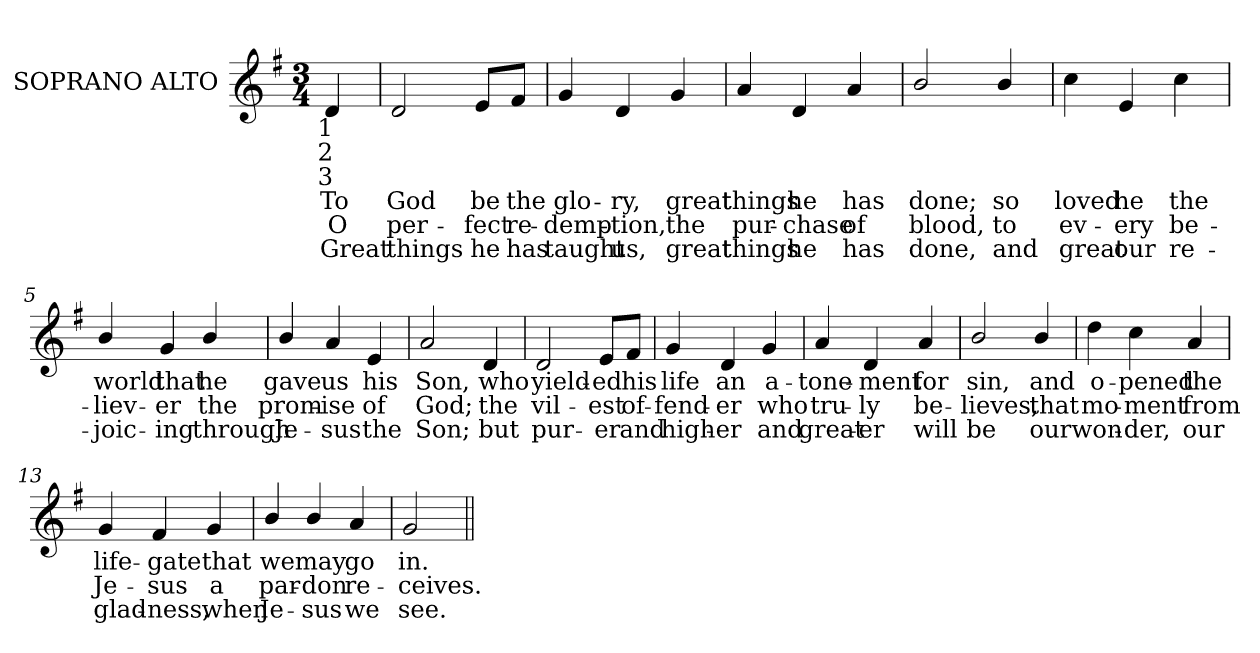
**kern	**text	**text	**text
*part1	*part1	*part1	*part1
*staff1	*staff1	*staff1	*staff1
*I"SOPRANO ALTO	*	*	*
*I'S. A.	*	*	*
!!LO:PB:g=z
*clefG2	*	*	*
*k[f#]	*	*	*
*G:	*	*	*
*M3/4	*	*	*
=	=	=	=
!LO:TX:b:cj:t=1	!	!	!
!LO:TX:b:cj:t=2	!	!	!
!LO:TX:b:cj:t=3	!	!	!
!	!LO:LY:b:color=#000000	!LO:LY:b:color=#000000	!LO:LY:b:color=#000000
4di/	To	O	Great
=	=	=	=
!	!LO:LY:b:color=#000000	!LO:LY:b:color=#000000	!LO:LY:b:color=#000000
2di/	God	per-	things
!	!LO:LY:b:color=#000000	!LO:LY:b:color=#000000	!LO:LY:b:color=#000000
8ei/L	be	-fect	he
!	!LO:LY:b:color=#000000	!LO:LY:b:color=#000000	!LO:LY:b:color=#000000
8f#i/J	the	re-	has
=1	=1	=1	=1
!	!LO:LY:b:color=#000000	!LO:LY:b:color=#000000	!LO:LY:b:color=#000000
4gi/	glo-	-demp-	taught
!	!LO:LY:b:color=#000000	!LO:LY:b:color=#000000	!LO:LY:b:color=#000000
4di/	-ry,	-tion,	us,
!	!LO:LY:b:color=#000000	!LO:LY:b:color=#000000	!LO:LY:b:color=#000000
4gi/	great	the	great
=2	=2	=2	=2
!	!LO:LY:b:color=#000000	!LO:LY:b:color=#000000	!LO:LY:b:color=#000000
4ai/	things	pur-	things
!	!LO:LY:b:color=#000000	!LO:LY:b:color=#000000	!LO:LY:b:color=#000000
4di/	he	-chase	he
!	!LO:LY:b:color=#000000	!LO:LY:b:color=#000000	!LO:LY:b:color=#000000
4ai/	has	of	has
=3	=3	=3	=3
!	!LO:LY:b:color=#000000	!LO:LY:b:color=#000000	!LO:LY:b:color=#000000
2bi/	done;	blood,	done,
!	!LO:LY:b:color=#000000	!LO:LY:b:color=#000000	!LO:LY:b:color=#000000
4bi/	so	to	and
!!LO:LB:g=z
=4	=4	=4	=4
!	!LO:LY:b:color=#000000	!LO:LY:b:color=#000000	!LO:LY:b:color=#000000
4cci\	loved	ev-	great
!	!LO:LY:b:color=#000000	!LO:LY:b:color=#000000	!LO:LY:b:color=#000000
4ei/	he	-ery	our
!	!LO:LY:b:color=#000000	!LO:LY:b:color=#000000	!LO:LY:b:color=#000000
4cci\	the	be-	re-
=5	=5	=5	=5
!	!LO:LY:b:color=#000000	!LO:LY:b:color=#000000	!LO:LY:b:color=#000000
4bi/	world	-liev-	-joic-
!	!LO:LY:b:color=#000000	!LO:LY:b:color=#000000	!LO:LY:b:color=#000000
4gi/	that	-er	-ing
!	!LO:LY:b:color=#000000	!LO:LY:b:color=#000000	!LO:LY:b:color=#000000
4bi/	he	the	through
=6	=6	=6	=6
!	!LO:LY:b:color=#000000	!LO:LY:b:color=#000000	!LO:LY:b:color=#000000
4bi/	gave	prom-	Je-
!	!LO:LY:b:color=#000000	!LO:LY:b:color=#000000	!LO:LY:b:color=#000000
4ai/	us	-ise	-sus
!	!LO:LY:b:color=#000000	!LO:LY:b:color=#000000	!LO:LY:b:color=#000000
4ei/	his	of	the
=7	=7	=7	=7
!	!LO:LY:b:color=#000000	!LO:LY:b:color=#000000	!LO:LY:b:color=#000000
2ai/	Son,	God;	Son;
!	!LO:LY:b:color=#000000	!LO:LY:b:color=#000000	!LO:LY:b:color=#000000
4di/	who	the	but
=8	=8	=8	=8
!	!LO:LY:b:color=#000000	!LO:LY:b:color=#000000	!LO:LY:b:color=#000000
2di/	yield-	vil-	pur-
!	!LO:LY:b:color=#000000	!LO:LY:b:color=#000000	!LO:LY:b:color=#000000
8ei/L	-ed	-est	-er
!	!LO:LY:b:color=#000000	!LO:LY:b:color=#000000	!LO:LY:b:color=#000000
8f#i/J	his	of-	and
!!LO:LB:g=z
=9	=9	=9	=9
!	!LO:LY:b:color=#000000	!LO:LY:b:color=#000000	!LO:LY:b:color=#000000
4gi/	life	-fend-	high-
!	!LO:LY:b:color=#000000	!LO:LY:b:color=#000000	!LO:LY:b:color=#000000
4di/	an	-er	-er
!	!LO:LY:b:color=#000000	!LO:LY:b:color=#000000	!LO:LY:b:color=#000000
4gi/	a-	who	and
=10	=10	=10	=10
!	!LO:LY:b:color=#000000	!LO:LY:b:color=#000000	!LO:LY:b:color=#000000
4ai/	-tone-	tru-	great-
!	!LO:LY:b:color=#000000	!LO:LY:b:color=#000000	!LO:LY:b:color=#000000
4di/	-ment	-ly	-er
!	!LO:LY:b:color=#000000	!LO:LY:b:color=#000000	!LO:LY:b:color=#000000
4ai/	for	be-	will
=11	=11	=11	=11
!	!LO:LY:b:color=#000000	!LO:LY:b:color=#000000	!LO:LY:b:color=#000000
2bi/	sin,	-lieves,	be
!	!LO:LY:b:color=#000000	!LO:LY:b:color=#000000	!LO:LY:b:color=#000000
4bi/	and	that	our
=12	=12	=12	=12
!	!LO:LY:b:color=#000000	!LO:LY:b:color=#000000	!LO:LY:b:color=#000000
4ddi\	o-	mo-	won-
!	!LO:LY:b:color=#000000	!LO:LY:b:color=#000000	!LO:LY:b:color=#000000
4cci\	-pened	-ment	-der,
!	!LO:LY:b:color=#000000	!LO:LY:b:color=#000000	!LO:LY:b:color=#000000
4ai/	the	from	our
=13	=13	=13	=13
!	!LO:LY:b:color=#000000	!LO:LY:b:color=#000000	!LO:LY:b:color=#000000
4gi/	life-	Je-	glad-
!	!LO:LY:b:color=#000000	!LO:LY:b:color=#000000	!LO:LY:b:color=#000000
4f#i/	-gate	-sus	-ness,
!	!LO:LY:b:color=#000000	!LO:LY:b:color=#000000	!LO:LY:b:color=#000000
4gi/	that	a	when
!!LO:LB:g=z
=14	=14	=14	=14
!	!LO:LY:b:color=#000000	!LO:LY:b:color=#000000	!LO:LY:b:color=#000000
4bi/	we	par-	Je-
!	!LO:LY:b:color=#000000	!LO:LY:b:color=#000000	!LO:LY:b:color=#000000
4bi/	may	-don	-sus
!	!LO:LY:b:color=#000000	!LO:LY:b:color=#000000	!LO:LY:b:color=#000000
4ai/	go	re-	we
=15	=15	=15	=15
!	!LO:LY:b:color=#000000	!LO:LY:b:color=#000000	!LO:LY:b:color=#000000
2gi/	in.	-ceives.	see.
=||	=||	=||	=||
*-	*-	*-	*-
